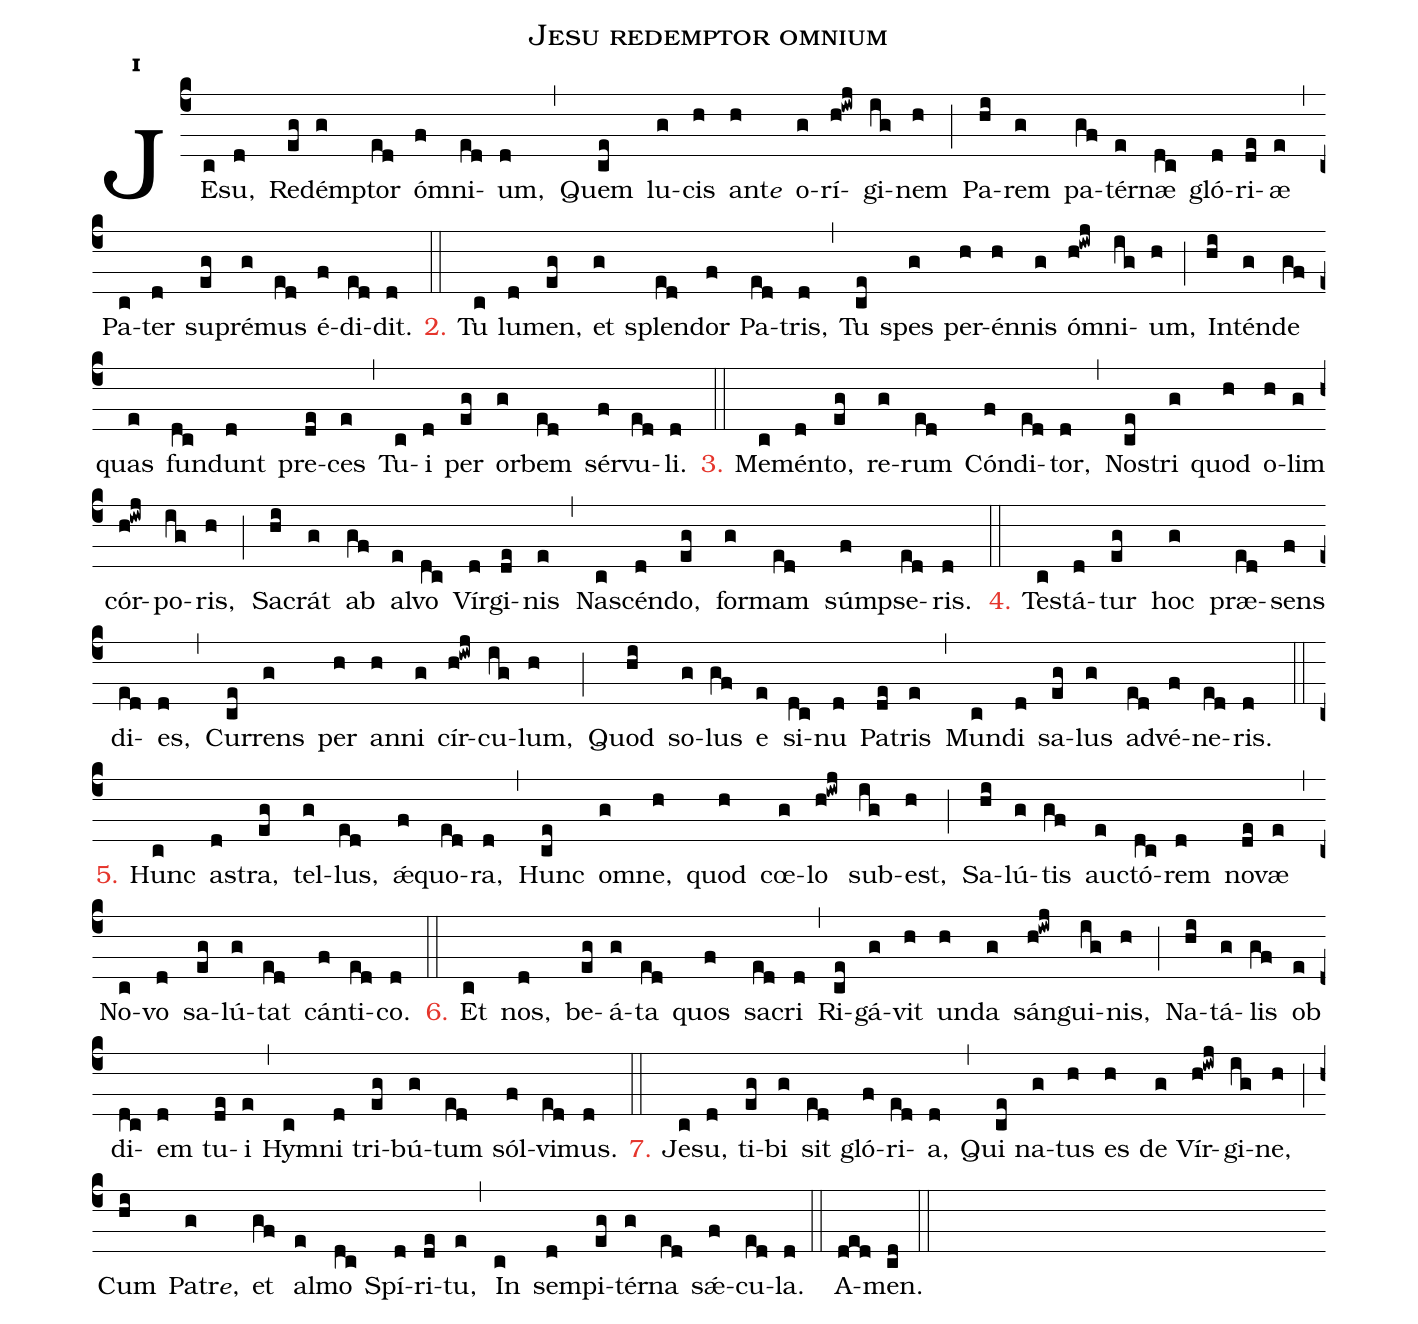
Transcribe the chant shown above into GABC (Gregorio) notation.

name:Jesu redemptor omnium;
office-part:hy;
mode:1;
%%
initial-style:1;
name:Jesu Redemptor omnium;
mode:1;
office-part:Hymnus;
annotation:Hymn.;
annotation:i;
nabc-lines: 1;
%%
(c4) JE(c)su,(d) Red(eg)émp(g)tor(ed) óm(f)ni(ed)um,(d) (,)
Quem(ce) lu(g)cis(h) ant<e>e</e>(h) o(g)rí(h!iwj)gi(ig)nem(h) (;)
Pa(hi)rem(g) pa(gf)tér(e)næ(dc) gló(d)ri(de)æ(e) (,)
Pa(c)ter(d) su(eg)pré(g)mus(ed) é(f)di(ed)dit.(d) (::)

<c>2.</c> Tu(c) lu(d)men,(eg) et(g) splen(ed)dor(f) Pa(ed)tris,(d) (,)
Tu(ce) spes(g) per(h)én(h)nis(g) óm(h!iwj)ni(ig)um,(h) (;)
In(hi)tén(g)de(gf) quas(e) fun(dc)dunt(d) pre(de)ces(e) (,)
Tu(c)i(d) per(eg) or(g)bem(ed) sér(f)vu(ed)li.(d) (::)

<c>3.</c> Me(c)mén(d)to,(eg) re(g)rum(ed) Cón(f)di(ed)tor,(d) (,)
Nos(ce)tri(g) quod(h) o(h)lim(g) cór(h!iwj)po(ig)ris,(h) (;)
Sa(hi)crát(g) ab(gf) al(e)vo(dc) Vír(d)gi(de)nis(e) (,)
Na(c)scén(d)do,(eg) for(g)mam(ed) súmp(f)se(ed)ris.(d) (::)

<c>4.</c> Tes(c)tá(d)tur(eg) hoc(g) præ(ed)sens(f) di(ed)es,(d) (,)
Cur(ce)rens(g) per(h) an(h)ni(g) cír(h!iwj)cu(ig)lum,(h) (;)
Quod(hi) so(g)lus(gf) e(e) si(dc)nu(d) Pa(de)tris(e) (,)
Mun(c)di(d) sa(eg)lus(g) ad(ed)vé(f)ne(ed)ris.(d) (::)

<c>5.</c> Hunc(c) as(d)tra,(eg) tel(g)lus,(ed) ǽ(f)quo(ed)ra,(d) (,)
Hunc(ce) om(g)ne,(h) quod(h) cœ(g)lo(h!iwj) sub(ig)est,(h) (;)
Sa(hi)lú(g)tis(gf) auc(e)tó(dc)rem(d) no(de)væ(e) (,)
No(c)vo(d) sa(eg)lú(g)tat(ed) cán(f)ti(ed)co.(d) (::)

<c>6.</c> Et(c) nos,(d) be(eg)á(g)ta(ed) quos(f) sa(ed)cri(d) (,)
Ri(ce)gá(g)vit(h) un(h)da(g) sán(h!iwj)gui(ig)nis,(h) (;)
Na(hi)tá(g)lis(gf) ob(e) di(dc)em(d) tu(de)i(e) (,)
Hym(c)ni(d) tri(eg)bú(g)tum(ed) sól(f)vi(ed)mus.(d) (::)

<c>7.</c> Je(c)su,(d) ti(eg)bi(g) sit(ed) gló(f)ri(ed)a,(d) (,)
Qui(ce) na(g)tus(h) es(h) de(g) Vír(h!iwj)gi(ig)ne,(h) (;)
Cum(hi) Patr<e>e</e>,(g) et(gf) al(e)mo(dc) Spí(d)ri(de)tu,(e) (,)
In(c) sem(d)pi(eg)tér(g)na(ed) sǽ(f)cu(ed)la.(d) (::)
A(ded)men.(cd) (::)
